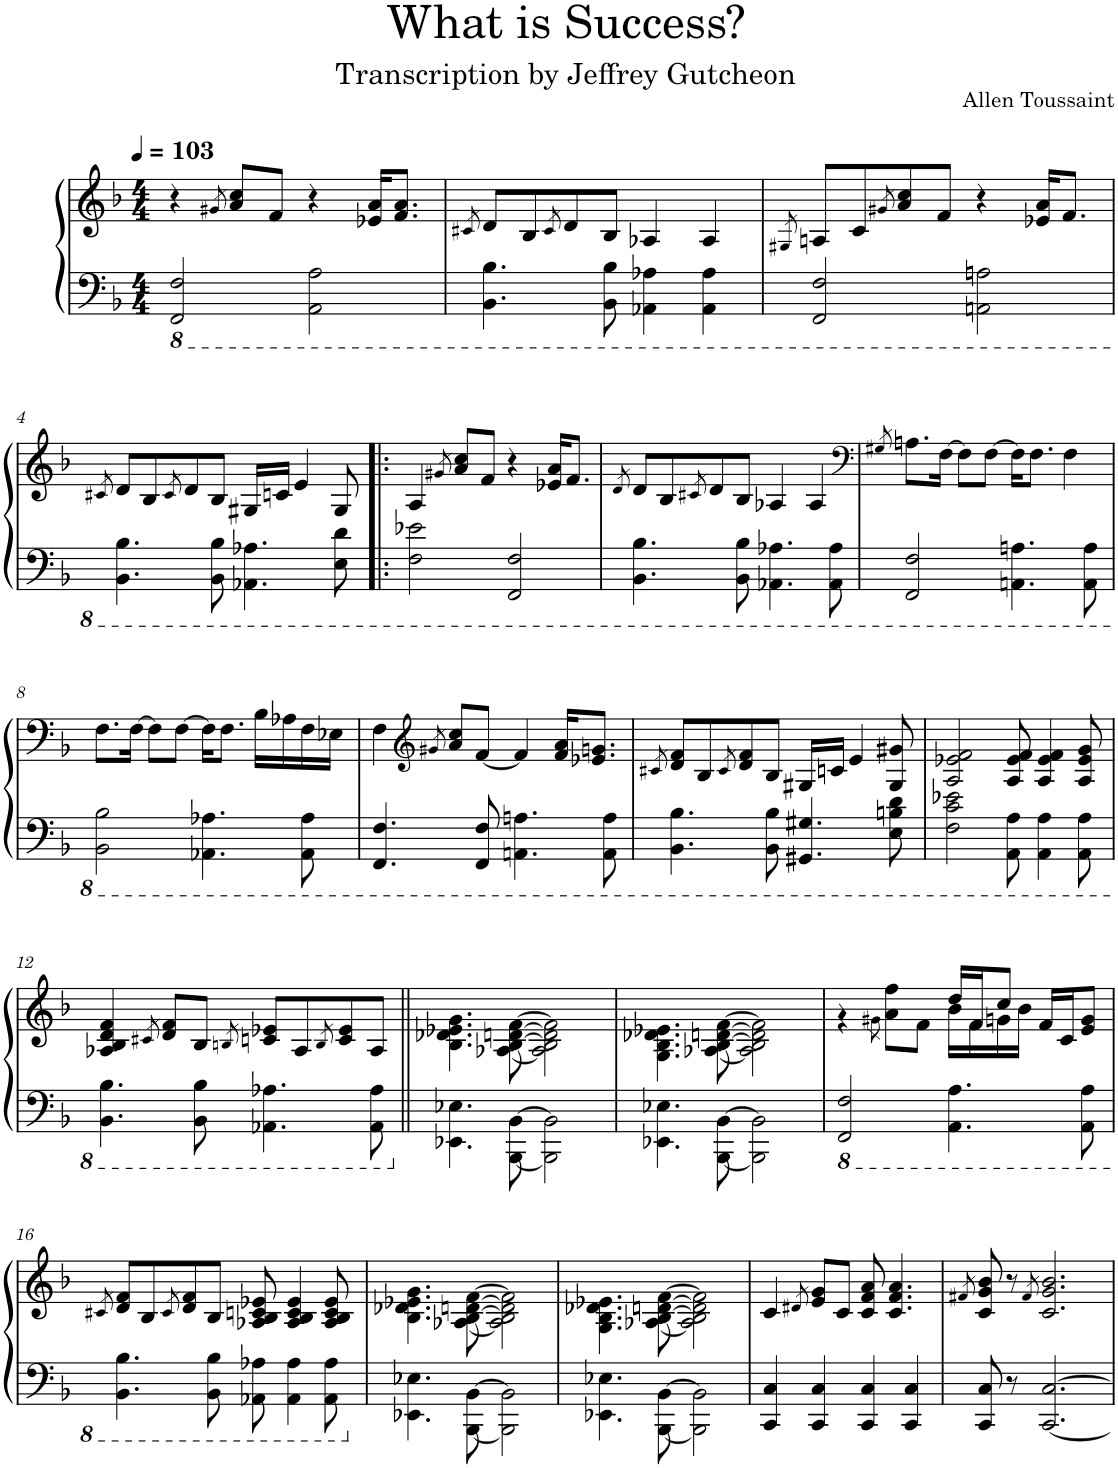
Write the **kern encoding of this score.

**kern	**kern
*part1	*part1
*staff2	*staff1
*I"Piano	*
*I'Pno.	*
*clefF4	*clefG2
*k[b-]	*k[b-]
*M4/4	*M4/4
*MM103	*MM103
*8ba	*
=1	=1
2FFF/ 2FF/	4r
.	8qg#X/
.	8a/ 8cc/L
.	8f/J
2AAA\ 2AA\	4r
.	16e-X/ 16a/KL
.	8.f/ 8.a/J
=2	=2
.	8qc#X/
4.BBB-\ 4.BB-\	8d/L
.	8B-/
.	8qc#/
.	8d/
8BBB-\ 8BB-\	8B-/J
4AAA-X\ 4AA-X\	4A-X/
4AAA-\ 4AA-\	4A-/
=3	=3
.	8qG#X/
2FFF/ 2FF/	8An/L
.	8c/
.	8qg#X/
.	8a/ 8cc/
.	8f/J
2AAAn\ 2AAn\	4r
.	16e-X/ 16a/KL
.	8.f/J
!!LO:LB:g=z
=4	=4
.	8qc#X/
4.BBB-\ 4.BB-\	8d/L
.	8B-/
.	8qc#/
.	8d/
8BBB-\ 8BB-\	8B-/J
4.AAA-X\ 4.AA-X\	16G#X/LL
.	16cn/JJ
.	4e/
8EE\ 8D\	8G#/
=5!|:	=5!|:
2FF\ 2E-X\	4A/
.	8qg#X/
.	8a/ 8cc/L
.	8f/J
2FFF/ 2FF/	4r
.	16e-X/ 16a/KL
.	8.f/J
=6	=6
.	8qd/
4.BBB-\ 4.BB-\	8d/L
.	8B-/
.	8qc#X/
.	8d/
8BBB-\ 8BB-\	8B-/J
4.AAA-X\ 4.AA-X\	4A-X/
.	4A-/
8AAA-\ 8AA-\	.
=7	=7
*	*clefF4
.	8qG#X/
2FFF/ 2FF/	8.An\L
.	[16F\Jk
.	8F\L]
.	[8F\J
4.AAAn\ 4.AAn\	16F\KL]
.	8.F\J
.	4F\
8AAA\ 8AA\	.
!!LO:LB:g=z
=8	=8
2BBB-\ 2BB-\	8.F\L
.	[16F\Jk
.	8F\L]
.	[8F\J
4.AAA-X\ 4.AA-X\	16F\KL]
.	8.F\J
.	16B-\LL
.	16A-X\
8AAA-\ 8AA-\	16F\
.	16E-X\JJ
=9	=9
4.FFF/ 4.FF/	4F\
*	*clefG2
.	8qg#X/
.	8a/ 8cc/L
8FFF/ 8FF/	[8f/J
4.AAAn\ 4.AAn\	4f/]
.	16f/ 16a/KL
.	8.e-X/ 8.gn/J
8AAA\ 8AA\	.
=10	=10
.	8qc#X/
4.BBB-\ 4.BB-\	8d/ 8f/L
.	8B-/
.	8qc#/
.	8d/ 8f/
8BBB-\ 8BB-\	8B-/J
4.GGG#X/ 4.GG#X/	16G#X/LL
.	16cn/JJ
.	4e/
8EE\ 8BBn\ 8D\	8G#/ 8g#X/
=11	=11
2FF\ 2C\ 2E-X\	2A/ 2e-X/ 2f/
8AAA\ 8AA\	8A/ 8e-/ 8f/
4AAA\ 4AA\	4A/ 4e-/ 4f/
8AAA\ 8AA\	8A/ 8e-/ 8g/
!!LO:LB:g=z
=12	=12
4.BBB-\ 4.BB-\	4A-X/ 4B-/ 4d/ 4f/
.	8qc#X/
.	8d/ 8f/L
8BBB-\ 8BB-\	8B-/J
.	8qBn/
4.AAA-X\ 4.AA-X\	8cn/ 8e-X/L
.	8A-/
.	8qB/
.	8c/ 8e-/
8AAA-\ 8AA-\	8A-/J
=13||	=13||
*X8ba	*
4.EE-X\ 4.E-X\	4.B-\ 4.d-X\ 4.e-X\ 4.g\
[8BBB-\ [8BB-\	[8A-X\ [8B-\ [8dn\ [8f\
2BBB-\] 2BB-\]	2A-\] 2B-\] 2d\] 2f\]
=14	=14
4.EE-X\ 4.E-X\	4.G\ 4.B-\ 4.d-X\ 4.e-X\
[8BBB-\ [8BB-\	[8A-X\ [8B-\ [8dn\ [8f\
2BBB-\] 2BB-\]	2A-\] 2B-\] 2d\] 2f\]
=15	=15
*8ba	*
*	*^
2FFF/ 2FF/	4ryy	4r
.	.	8qg#X\
.	4ryy	8a\ 8ff\L
.	.	8f\J
4.AAA\ 4.AA\	16dd/LL	16b-\LL
.	16f/J	16f\
.	8cc/J	16gn\
.	.	16b-\JJ
.	16f/LL	4ryy
.	16c/J	.
8AAA\ 8AA\	8e/ 8g/J	.
*	*v	*v
!!LO:LB:g=z
=16	=16
.	8qc#X/
4.BBB-\ 4.BB-\	8d/ 8f/L
.	8B-/
.	8qc#/
.	8d/ 8f/
8BBB-\ 8BB-\	8B-/J
8AAA-X\ 8AA-X\	8A-X/ 8B-/ 8cn/ 8e-X/
4AAA-\ 4AA-\	4A-/ 4B-/ 4c/ 4e-/
8AAA-\ 8AA-\	8A-/ 8B-/ 8c/ 8e-/
=17	=17
*X8ba	*
4.EE-X\ 4.E-X\	4.B-\ 4.d-X\ 4.e-X\ 4.g\
[8BBB-\ [8BB-\	[8A-X\ [8B-\ [8dn\ [8f\
2BBB-\] 2BB-\]	2A-\] 2B-\] 2d\] 2f\]
=18	=18
4.EE-X\ 4.E-X\	4.G\ 4.B-\ 4.d-X\ 4.e-X\
[8BBB-\ [8BB-\	[8A-X\ [8B-\ [8dn\ [8f\
2BBB-\] 2BB-\]	2A-\] 2B-\] 2d\] 2f\]
=19	=19
4CC/ 4C/	4c/
.	8qd#X/
4CC/ 4C/	8e/ 8g/L
.	8c/J
4CC/ 4C/	8c/ 8f/ 8a/
.	4.c/ 4.f/ 4.a/
4CC/ 4C/	.
=20	=20
.	8qf#X/
8CC/ 8C/	8c/ 8g/ 8b-/
8r	8r
.	8qf#/
[2.CC/ [2.C/	2.c/ 2.g/ 2.b-/
=	=
*-	*-
